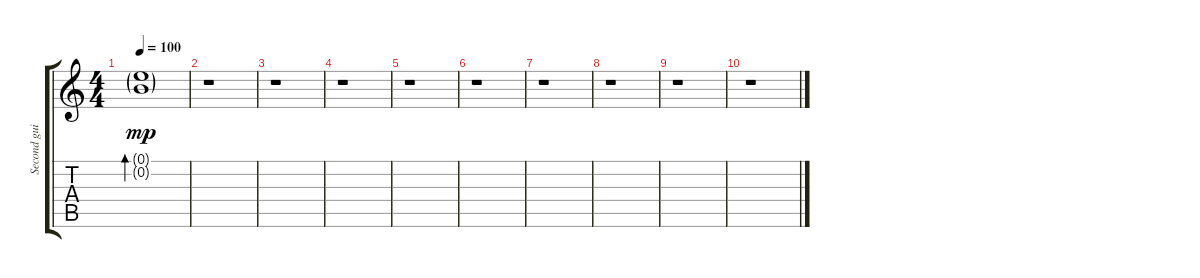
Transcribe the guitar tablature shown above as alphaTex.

\track ("Second guitar" "Second gui") {instrument distortionguitar}
\staff {score tabs}
\tuning (E4 B3 G3 D3 A2 E2) {hide}
\ts (4 4)
\tempo 100
\clef g2
\ks c
(0.1{g} 0.2{g}).1{bd 240 dy mp} |
r.1 |
r.1 |
r.1 |
r.1 |
r.1 |
r.1 |
r.1 |
r.1 |
r.1
